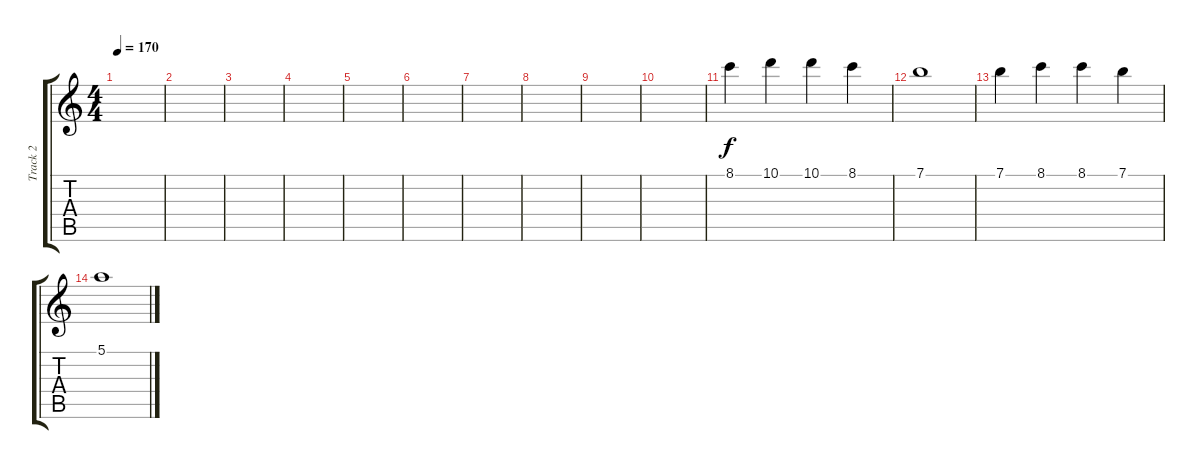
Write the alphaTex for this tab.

\track ("Track 2" "Track 2") {instrument distortionguitar}
\staff {score tabs}
\tuning (E4 B3 G3 D3 A2 E2) {hide}
\ts (4 4)
\tempo 170
\clef g2
\ks c
|
|
|
|
|
|
|
|
|
|
8.1.4 10.1.4 10.1.4 8.1.4 |
7.1.1 |
7.1.4 8.1.4 8.1.4 7.1.4 |
5.1.1
